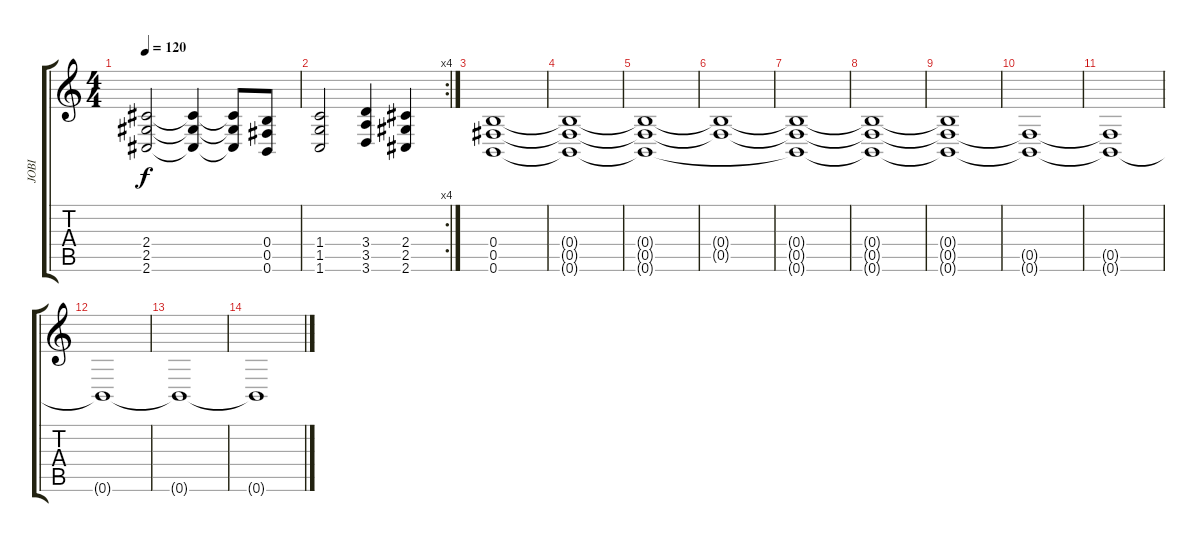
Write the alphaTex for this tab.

\track ("JOBI" "JOBI") {instrument distortionguitar}
\staff {score tabs}
\tuning (Db4 Ab3 E3 B2 Gb2 B1) {hide}
\ts (4 4)
\tempo 120
\clef g2
\ks c
(2.4 2.5 2.6).2{dy f} (2.4{t} 2.5{t} 2.6{t}).4 (2.4{t} 2.5{t} 2.6{t}).8 (0.4 0.5 0.6).8 |
\rc 4
(1.4 1.5 1.6).2 (3.4 3.5 3.6).4 (2.4 2.5 2.6).4 |
(0.4 0.5 0.6).1 |
(0.4{t} 0.5{t} 0.6{t}).1 |
(0.4{t} 0.5{t} 0.6{t}).1 |
(0.4{t} 0.5{t}).1 |
(0.4{t} 0.5{t} 0.6{t}).1 |
(0.4{t} 0.5{t} 0.6{t}).1 |
(0.4{t} 0.5{t} 0.6{t}).1 |
(0.5{t} 0.6{t}).1 |
(0.5{t} 0.6{t}).1 |
0.6{t}.1 |
0.6{t}.1 |
0.6{t}.1
